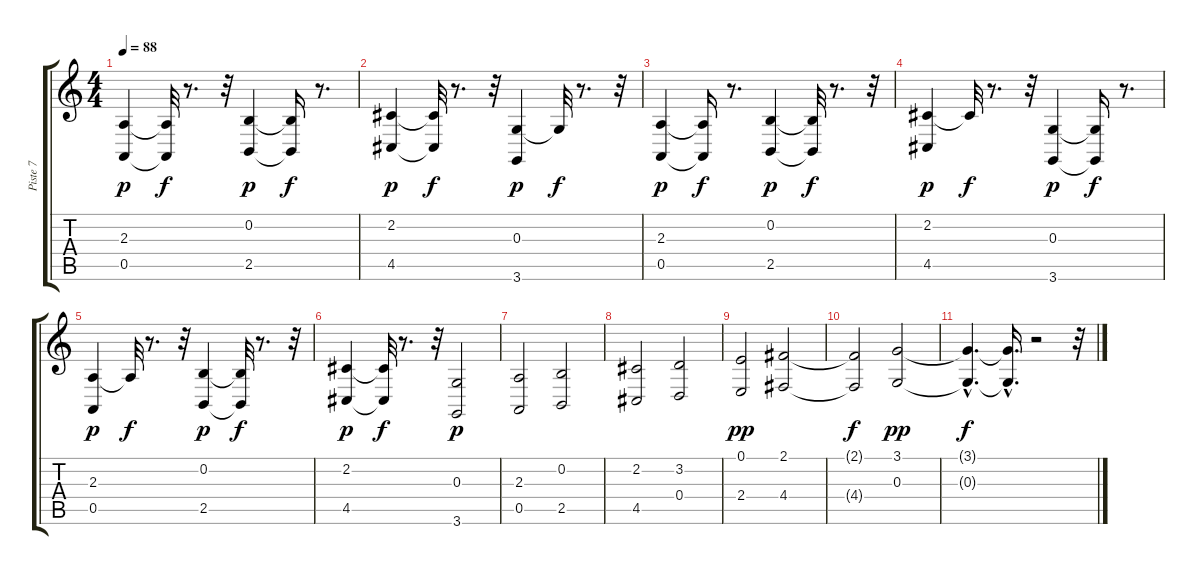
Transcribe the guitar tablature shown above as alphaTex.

\track ("Piste 7" "Piste 7") {instrument synthstrings2}
\staff {score tabs}
\tuning (E4 B3 G3 D3 A2 E2) {hide}
\ts (4 4)
\tempo 88
\clef g2
\ks c
(2.3 0.5).4{dy p} (2.3{t} 0.5{t}).32{dy f} r.8{d} r.32 (0.2 2.5).4{dy p} (0.2{t} 2.5{t}).16{dy f} r.8{d} |
(2.2 4.5).4{dy p} (2.2{t} 4.5{t}).32{dy f} r.8{d} r.32 (0.3 3.6).4{dy p} 0.3{t}.32{dy f} r.8{d} r.32 |
(2.3 0.5).4{dy p} (2.3{t} 0.5{t}).16{dy f} r.8{d} (0.2 2.5).4{dy p} (0.2{t} 2.5{t}).32{dy f} r.8{d} r.32 |
(2.2 4.5).4{dy p} 2.2{t}.32{dy f} r.8{d} r.32 (0.3 3.6).4{dy p} (0.3{t} 3.6{t}).16{dy f} r.8{d} |
(2.3 0.5).4{dy p} 2.3{t}.32{dy f} r.8{d} r.32 (0.2 2.5).4{dy p} (0.2{t} 2.5{t}).32{dy f} r.8{d} r.32 |
(2.2 4.5).4{dy p} (2.2{t} 4.5{t}).32{dy f} r.8{d} r.32 (0.3 3.6).2{dy p} |
(2.3 0.5).2 (0.2 2.5).2 |
(2.2 4.5).2 (3.2 0.4).2 |
(0.1 2.4).2{dy pp} (2.1 4.4).2 |
(2.1{t} 4.4{t}).2{dy f} (3.1 0.3).2{dy pp} |
(3.1{hac t} 0.3{hac t}).4{d dy f} (3.1{hac t} 0.3{hac t}).16{d} r.2 r.32
